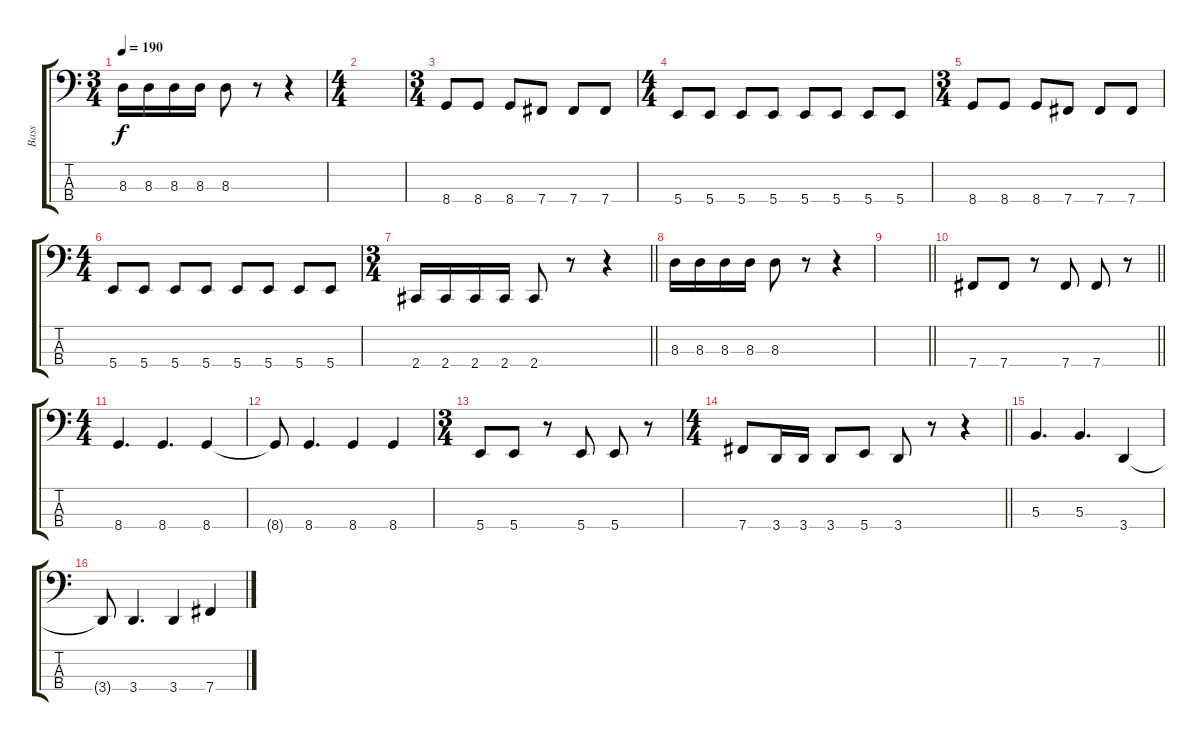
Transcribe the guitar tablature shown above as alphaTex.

\track ("Bass" "Bass") {instrument electricbassfinger}
\staff {score tabs}
\tuning (E2 B1 Gb1 B0) {hide}
\ts (3 4)
\tempo 190
\clef f4
\ks c
8.3.16{dy f} 8.3.16 8.3.16 8.3.16 8.3.8 r.8 r.4 |
\ts (4 4)
|
\ts (3 4)
8.4.8 8.4.8 8.4.8 7.4.8 7.4.8 7.4.8 |
\ts (4 4)
5.4.8 5.4.8 5.4.8 5.4.8 5.4.8 5.4.8 5.4.8 5.4.8 |
\ts (3 4)
8.4.8 8.4.8 8.4.8 7.4.8 7.4.8 7.4.8 |
\ts (4 4)
5.4.8 5.4.8 5.4.8 5.4.8 5.4.8 5.4.8 5.4.8 5.4.8 |
\ts (3 4)
\barLineRight lightlight
2.4.16 2.4.16 2.4.16 2.4.16 2.4.8 r.8 r.4 |
8.3.16 8.3.16 8.3.16 8.3.16 8.3.8 r.8 r.4 |
\barLineRight lightlight
|
\barLineRight lightlight
7.4.8 7.4.8 r.8 7.4.8 7.4.8 r.8 |
\ts (4 4)
8.4.4{d} 8.4.4{d} 8.4.4 |
8.4{t}.8 8.4.4{d} 8.4.4 8.4.4 |
\ts (3 4)
5.4.8 5.4.8 r.8 5.4.8 5.4.8 r.8 |
\ts (4 4)
\barLineRight lightlight
7.4.8 3.4.16 3.4.16 3.4.8 5.4.8 3.4.8 r.8 r.4 |
5.3.4{d} 5.3.4{d} 3.4.4 |
3.4{t}.8 3.4.4{d} 3.4.4 7.4.4
